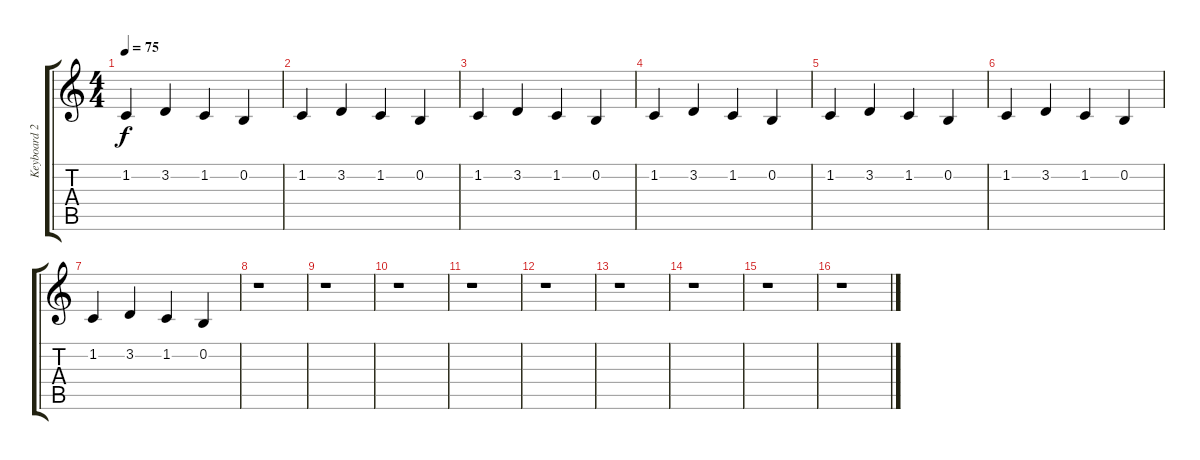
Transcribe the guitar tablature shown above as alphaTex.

\track ("Keyboard 2." "Keyboard 2") {instrument choiraahs}
\staff {score tabs}
\tuning (E4 B3 G3 D3 A2 E2) {hide}
\ts (4 4)
\tempo 75
\clef g2
\ks c
1.2.4{dy f} 3.2.4 1.2.4 0.2.4 |
1.2.4 3.2.4 1.2.4 0.2.4 |
1.2.4 3.2.4 1.2.4 0.2.4 |
1.2.4 3.2.4 1.2.4 0.2.4 |
1.2.4 3.2.4 1.2.4 0.2.4 |
1.2.4 3.2.4 1.2.4 0.2.4 |
1.2.4 3.2.4 1.2.4 0.2.4 |
r.1 |
r.1 |
r.1 |
r.1 |
r.1 |
r.1 |
r.1 |
r.1 |
r.1
